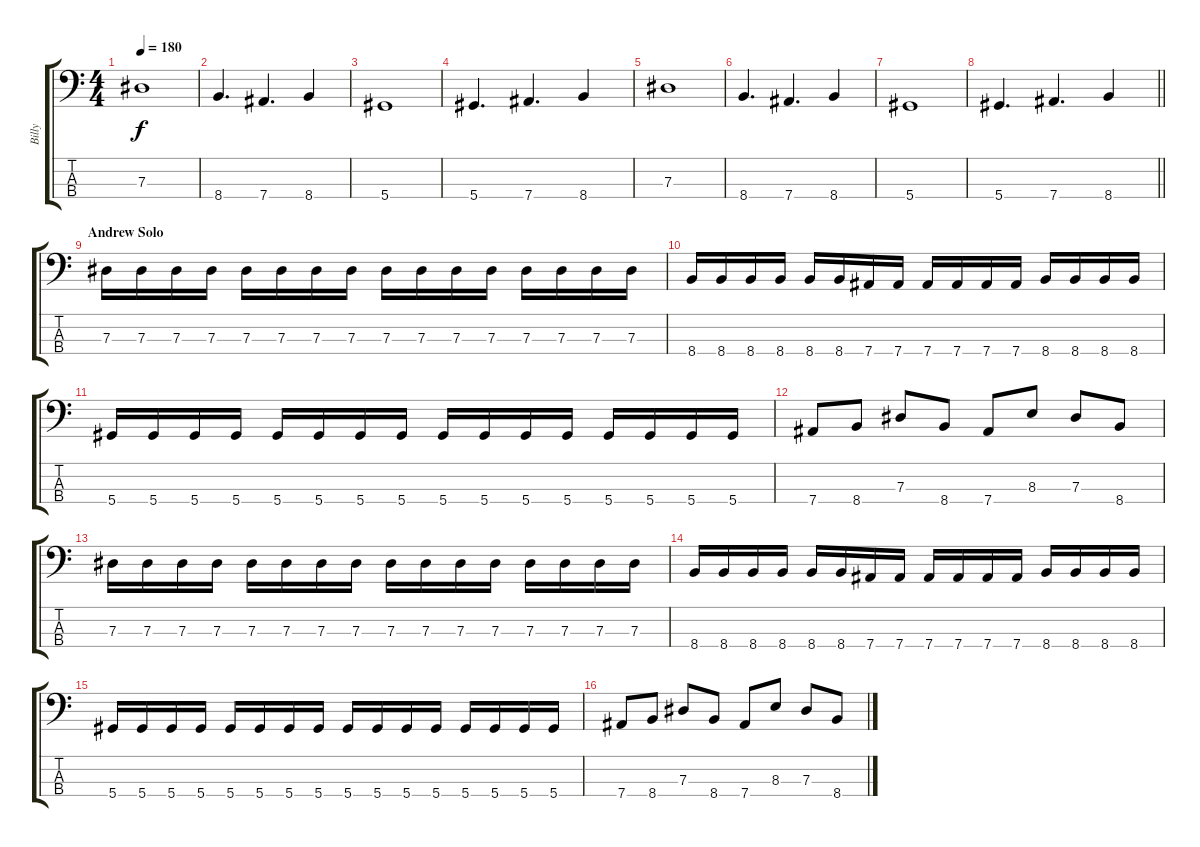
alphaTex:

\track ("Billy" "Billy") {instrument electricbasspick}
\staff {score tabs}
\tuning (Gb2 Db2 Ab1 Eb1) {hide}
\ts (4 4)
\tempo 180
\clef f4
\ks c
7.3.1{dy f} |
8.4.4{d} 7.4.4{d} 8.4.4 |
5.4.1 |
5.4.4{d} 7.4.4{d} 8.4.4 |
7.3.1 |
8.4.4{d} 7.4.4{d} 8.4.4 |
5.4.1 |
\barLineRight lightlight
5.4.4{d} 7.4.4{d} 8.4.4 |
\section ("" "Andrew Solo")
7.3.16 7.3.16 7.3.16 7.3.16 7.3.16 7.3.16 7.3.16 7.3.16 7.3.16 7.3.16 7.3.16 7.3.16 7.3.16 7.3.16 7.3.16 7.3.16 |
8.4.16 8.4.16 8.4.16 8.4.16 8.4.16 8.4.16 7.4.16 7.4.16 7.4.16 7.4.16 7.4.16 7.4.16 8.4.16 8.4.16 8.4.16 8.4.16 |
5.4.16 5.4.16 5.4.16 5.4.16 5.4.16 5.4.16 5.4.16 5.4.16 5.4.16 5.4.16 5.4.16 5.4.16 5.4.16 5.4.16 5.4.16 5.4.16 |
7.4.8 8.4.8 7.3.8 8.4.8 7.4.8 8.3.8 7.3.8 8.4.8 |
7.3.16 7.3.16 7.3.16 7.3.16 7.3.16 7.3.16 7.3.16 7.3.16 7.3.16 7.3.16 7.3.16 7.3.16 7.3.16 7.3.16 7.3.16 7.3.16 |
8.4.16 8.4.16 8.4.16 8.4.16 8.4.16 8.4.16 7.4.16 7.4.16 7.4.16 7.4.16 7.4.16 7.4.16 8.4.16 8.4.16 8.4.16 8.4.16 |
5.4.16 5.4.16 5.4.16 5.4.16 5.4.16 5.4.16 5.4.16 5.4.16 5.4.16 5.4.16 5.4.16 5.4.16 5.4.16 5.4.16 5.4.16 5.4.16 |
7.4.8 8.4.8 7.3.8 8.4.8 7.4.8 8.3.8 7.3.8 8.4.8
